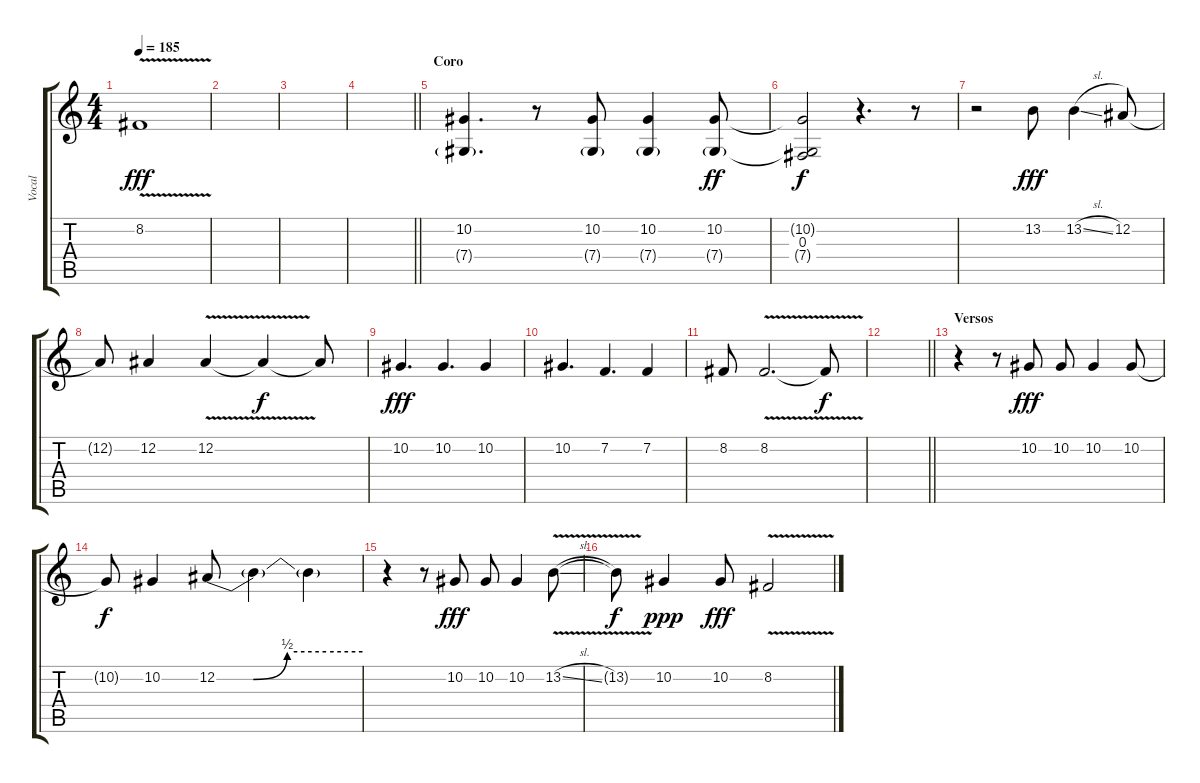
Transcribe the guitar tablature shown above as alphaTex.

\track ("Vocal" "Vocal") {instrument clarinet}
\staff {score tabs}
\tuning (Eb4 Bb3 Gb3 Db3 Ab2 Eb2) {hide}
\ts (4 4)
\tempo 185
\clef g2
\ks c
8.2{v}.1{dy fff} |
|
|
\barLineRight lightlight
|
\section ("" "Coro")
(10.2 7.4{g}).4{d} r.8 (10.2 7.4{g}).8 (10.2 7.4{g}).4 (10.2 7.4{g}).8{dy ff} |
(10.2{t} 0.3 7.4{t}).2{dy f} r.4{d} r.8 |
r.2 13.2.8{dy fff} 13.2{sl}.4 12.2.8 |
12.2{t}.8 12.2.4 12.2{v}.4 12.2{t}.4{dy f} 12.2{t}.8 |
10.2.4{d dy fff} 10.2.4{d} 10.2.4 |
10.2.4{d} 7.2.4{d} 7.2.4 |
8.2.8 8.2{v}.2{d} 8.2{t}.8{dy f} |
\barLineRight lightlight
|
\section ("" "Versos")
r.4 r.8 10.2.8{dy fff} 10.2.8 10.2.4 10.2.8 |
10.2{t}.8{dy f} 10.2.4 12.2{be (custom 0 0 15 0 29 2 45 2 60 2)}.8 12.2{t}.4 12.2{t}.4 |
r.4 r.8 10.2.8{dy fff} 10.2.8 10.2.4 13.2{v sl}.8 |
13.2{t}.8{dy f} 10.2.4{dy ppp} 10.2.8{dy fff} 8.2{v}.2
